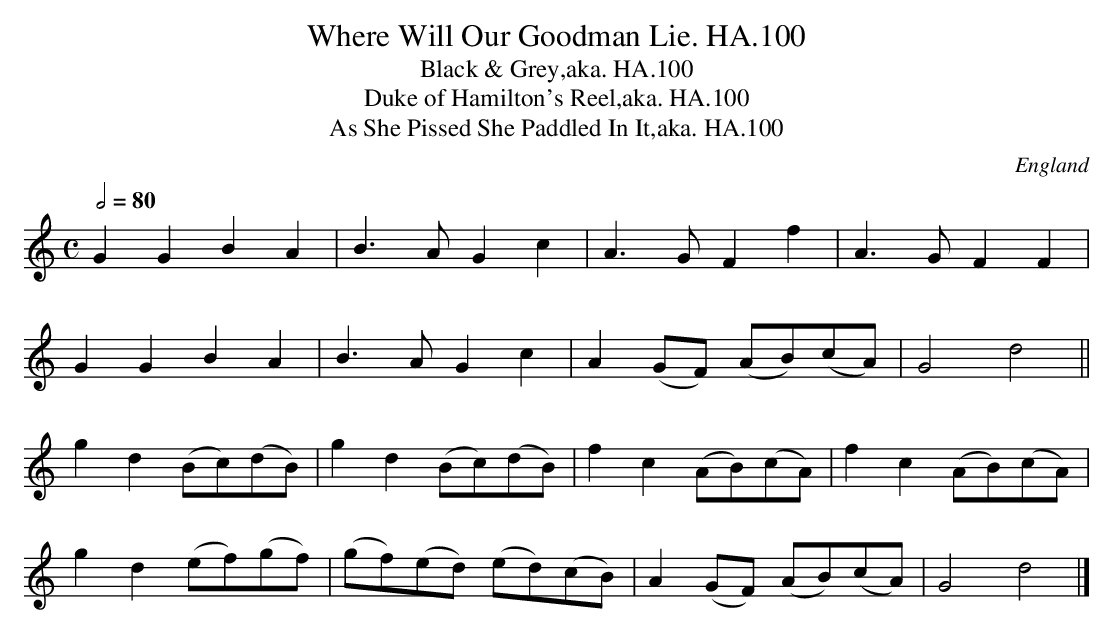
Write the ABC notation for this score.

X:1
T:Where Will Our Goodman Lie. HA.100
T:Black & Grey,aka. HA.100
T:Duke of Hamilton's Reel,aka. HA.100
T:As She Pissed She Paddled In It,aka. HA.100
L:1/4
M:C
O:England
Q:1/2=80
K:C
GGBA|B>AGc|A>GFf|A>GFF|!
GGBA|B>AGc|A(G/F/) (A/B/)(c/A/)|G2d2||!
gd(B/c/)(d/B/)|gd(B/c/)(d/B/)|fc(A/B/)(c/A/)|fc(A/B/)(c/A/)|!
gd(e/f/)(g/f/)|(g/f/)(e/d/) (e/d/)(c/B/)|A(G/F/) (A/B/)(c/A/)|G2d2|]
